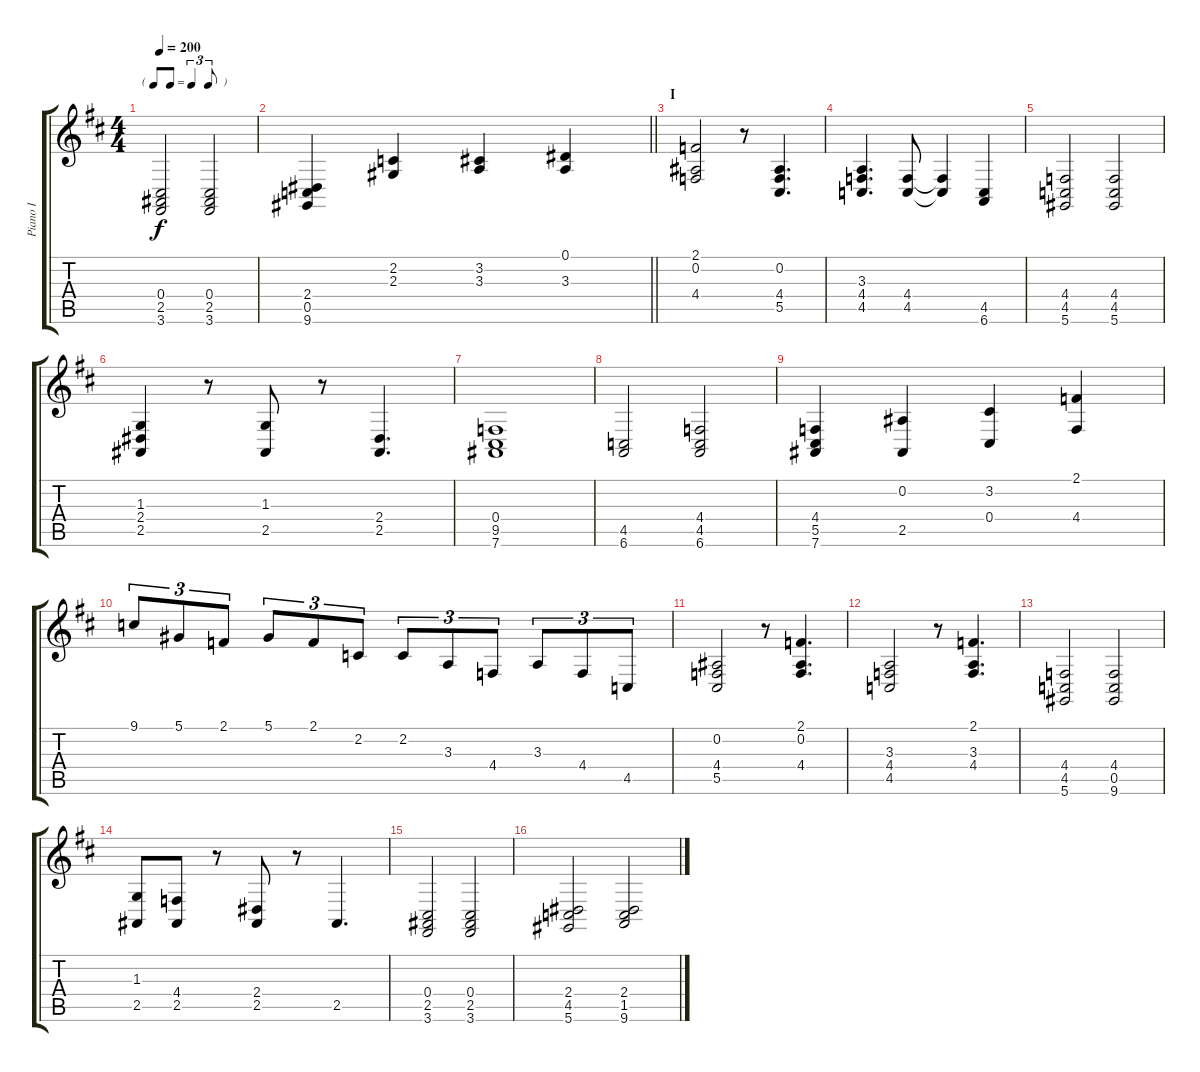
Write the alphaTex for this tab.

\track ("Piano I" "Piano I") {instrument brightacousticpiano}
\staff {score tabs}
\tuning (Eb4 Bb3 Gb3 Db3 Ab2 Eb2) {hide}
\ts (4 4)
\tf triplet8th
\tempo 200
\clef g2
\ks d
(0.4 2.5 3.6).2{dy f} (0.4 2.5 3.6).2 |
\barLineRight lightlight
(2.4 0.5 9.6).4 (2.2 2.3).4 (3.2 3.3).4 (0.1 3.3).4 |
\section ("" "I")
(2.1 0.2 4.4).2 r.8 (0.2 4.4 5.5).4{d} |
(3.3 4.4 4.5).4{d} (4.4 4.5).8 (4.4{t} 4.5{t}).4 (4.5 6.6).4 |
(4.4 4.5 5.6).2 (4.4 4.5 5.6).2 |
(1.3 2.4 2.5).4 r.8 (1.3 2.5).8 r.8 (2.4 2.5).4{d} |
(0.4 9.5 7.6).1 |
(4.5 6.6).2 (4.4 4.5 6.6).2 |
(4.4 5.5 7.6).4 (0.2 2.5).4 (3.2 0.4).4 (2.1 4.4).4 |
9.1.8{tu (3 2)} 5.1.8{tu (3 2)} 2.1.8{tu (3 2)} 5.1.8{tu (3 2)} 2.1.8{tu (3 2)} 2.2.8{tu (3 2)} 2.2.8{tu (3 2)} 3.3.8{tu (3 2)} 4.4.8{tu (3 2)} 3.3.8{tu (3 2)} 4.4.8{tu (3 2)} 4.5.8{tu (3 2)} |
(0.2 4.4 5.5).2 r.8 (2.1 0.2 4.4).4{d} |
(3.3 4.4 4.5).2 r.8 (2.1 3.3 4.4).4{d} |
(4.4 4.5 5.6).2 (4.4 0.5 9.6).2 |
(1.3 2.5).8 (4.4 2.5).8 r.8 (2.4 2.5).8 r.8 2.5.4{d} |
(0.4 2.5 3.6).2 (0.4 2.5 3.6).2 |
(2.4 4.5 5.6).2 (2.4 1.5 9.6).2
